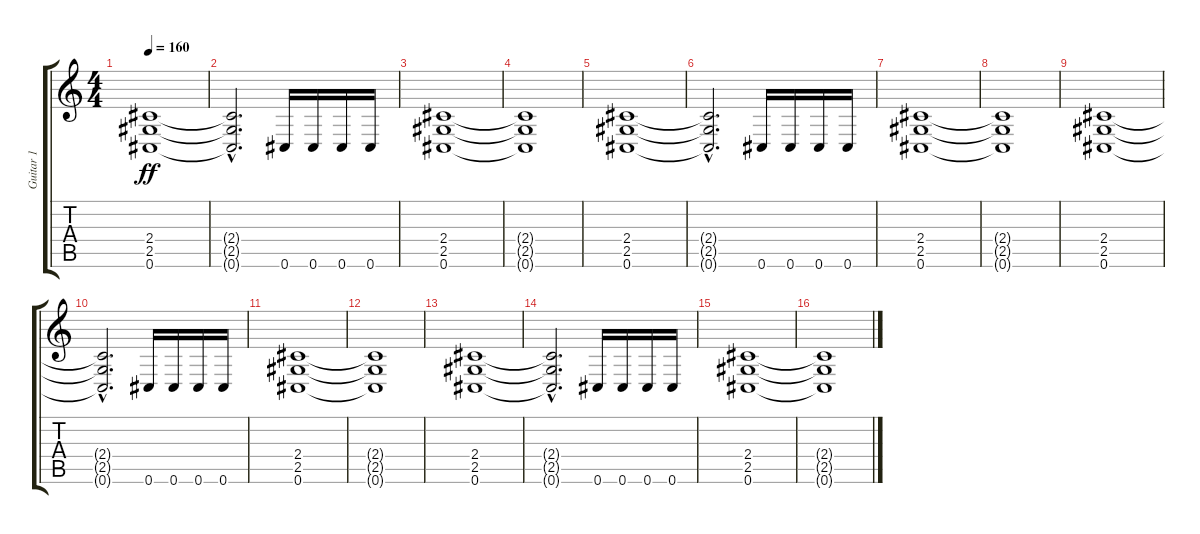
\track ("Guitar 1" "Guitar 1") {instrument distortionguitar}
\staff {score tabs}
\tuning (Db4 Ab3 E3 B2 Gb2 Db2) {hide}
\ts (4 4)
\tempo 160
\clef g2
\ks c
(2.4 2.5 0.6).1{dy ff instrument distortionguitar} |
(2.4{hac t} 2.5{hac t} 0.6{hac t}).2{d} 0.6.16 0.6.16 0.6.16 0.6.16 |
(2.4 2.5 0.6).1 |
(2.4{t} 2.5{t} 0.6{t}).1 |
(2.4 2.5 0.6).1 |
(2.4{hac t} 2.5{hac t} 0.6{hac t}).2{d} 0.6.16 0.6.16 0.6.16 0.6.16 |
(2.4 2.5 0.6).1 |
(2.4{t} 2.5{t} 0.6{t}).1 |
(2.4 2.5 0.6).1 |
(2.4{hac t} 2.5{hac t} 0.6{hac t}).2{d} 0.6.16 0.6.16 0.6.16 0.6.16 |
(2.4 2.5 0.6).1 |
(2.4{t} 2.5{t} 0.6{t}).1 |
(2.4 2.5 0.6).1 |
(2.4{hac t} 2.5{hac t} 0.6{hac t}).2{d} 0.6.16 0.6.16 0.6.16 0.6.16 |
(2.4 2.5 0.6).1 |
(2.4{t} 2.5{t} 0.6{t}).1
